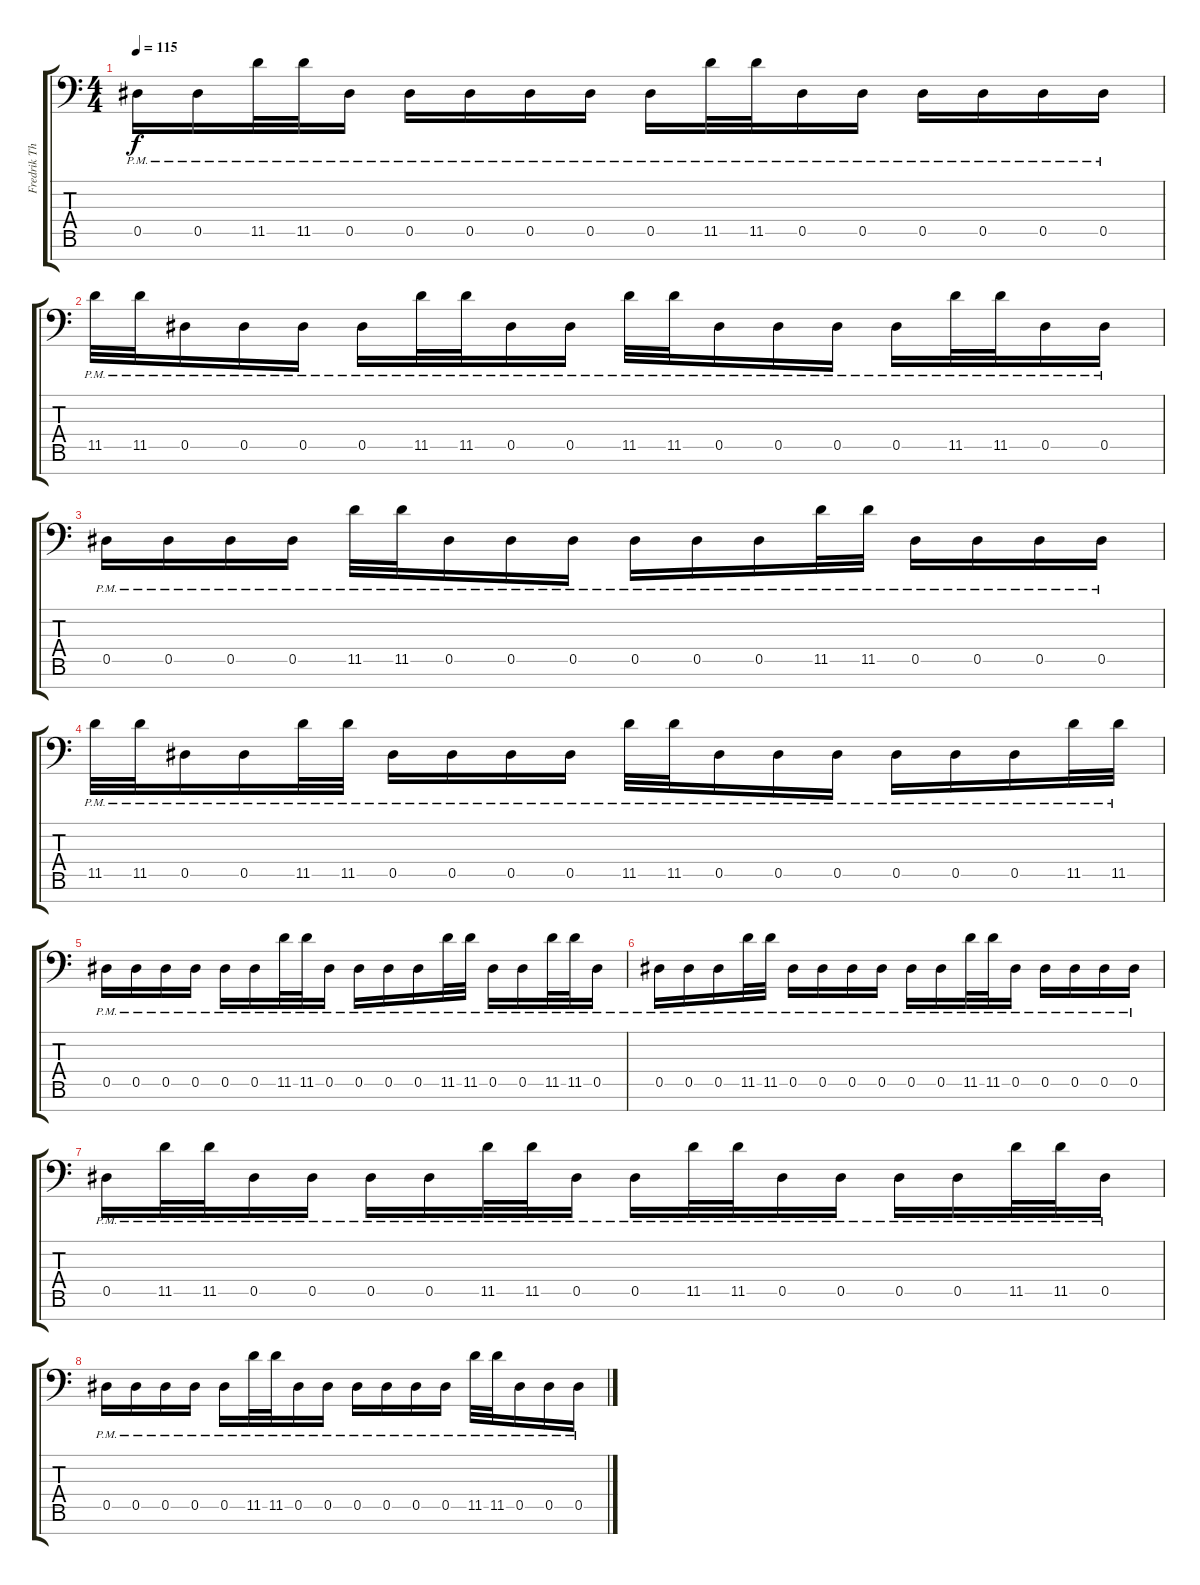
\track ("Fredrik Thordendal (Guitar 1)" "Fredrik Th") {instrument distortionguitar}
\staff {score tabs}
\tuning (Bb3 F3 Db3 Ab2 Eb2 Bb1 F1) {hide}
\ts (4 4)
\tempo 115
\clef f4
\ks c
0.5{pm}.16{dy f} 0.5{pm}.16 11.5{pm}.32 11.5{pm}.32 0.5{pm}.16 0.5{pm}.16 0.5{pm}.16 0.5{pm}.16 0.5{pm}.16 0.5{pm}.16 11.5{pm}.32 11.5{pm}.32 0.5{pm}.16 0.5{pm}.16 0.5{pm}.16 0.5{pm}.16 0.5{pm}.16 0.5{pm}.16 |
11.5{pm}.32 11.5{pm}.32 0.5{pm}.16 0.5{pm}.16 0.5{pm}.16 0.5{pm}.16 11.5{pm}.32 11.5{pm}.32 0.5{pm}.16 0.5{pm}.16 11.5{pm}.32 11.5{pm}.32 0.5{pm}.16 0.5{pm}.16 0.5{pm}.16 0.5{pm}.16 11.5{pm}.32 11.5{pm}.32 0.5{pm}.16 0.5{pm}.16 |
0.5{pm}.16 0.5{pm}.16 0.5{pm}.16 0.5{pm}.16 11.5{pm}.32 11.5{pm}.32 0.5{pm}.16 0.5{pm}.16 0.5{pm}.16 0.5{pm}.16 0.5{pm}.16 0.5{pm}.16 11.5{pm}.32 11.5{pm}.32 0.5{pm}.16 0.5{pm}.16 0.5{pm}.16 0.5{pm}.16 |
11.5{pm}.32 11.5{pm}.32 0.5{pm}.16 0.5{pm}.16 11.5{pm}.32 11.5{pm}.32 0.5{pm}.16 0.5{pm}.16 0.5{pm}.16 0.5{pm}.16 11.5{pm}.32 11.5{pm}.32 0.5{pm}.16 0.5{pm}.16 0.5{pm}.16 0.5{pm}.16 0.5{pm}.16 0.5{pm}.16 11.5{pm}.32 11.5{pm}.32 |
0.5{pm}.16 0.5{pm}.16 0.5{pm}.16 0.5{pm}.16 0.5{pm}.16 0.5{pm}.16 11.5{pm}.32 11.5{pm}.32 0.5{pm}.16 0.5{pm}.16 0.5{pm}.16 0.5{pm}.16 11.5{pm}.32 11.5{pm}.32 0.5{pm}.16 0.5{pm}.16 11.5{pm}.32 11.5{pm}.32 0.5{pm}.16 |
0.5{pm}.16 0.5{pm}.16 0.5{pm}.16 11.5{pm}.32 11.5{pm}.32 0.5{pm}.16 0.5{pm}.16 0.5{pm}.16 0.5{pm}.16 0.5{pm}.16 0.5{pm}.16 11.5{pm}.32 11.5{pm}.32 0.5{pm}.16 0.5{pm}.16 0.5{pm}.16 0.5{pm}.16 0.5{pm}.16 |
0.5{pm}.16 11.5{pm}.32 11.5{pm}.32 0.5{pm}.16 0.5{pm}.16 0.5{pm}.16 0.5{pm}.16 11.5{pm}.32 11.5{pm}.32 0.5{pm}.16 0.5{pm}.16 11.5{pm}.32 11.5{pm}.32 0.5{pm}.16 0.5{pm}.16 0.5{pm}.16 0.5{pm}.16 11.5{pm}.32 11.5{pm}.32 0.5{pm}.16 |
0.5{pm}.16 0.5{pm}.16 0.5{pm}.16 0.5{pm}.16 0.5{pm}.16 11.5{pm}.32 11.5{pm}.32 0.5{pm}.16 0.5{pm}.16 0.5{pm}.16 0.5{pm}.16 0.5{pm}.16 0.5{pm}.16 11.5{pm}.32 11.5{pm}.32 0.5{pm}.16 0.5{pm}.16 0.5{pm}.16
